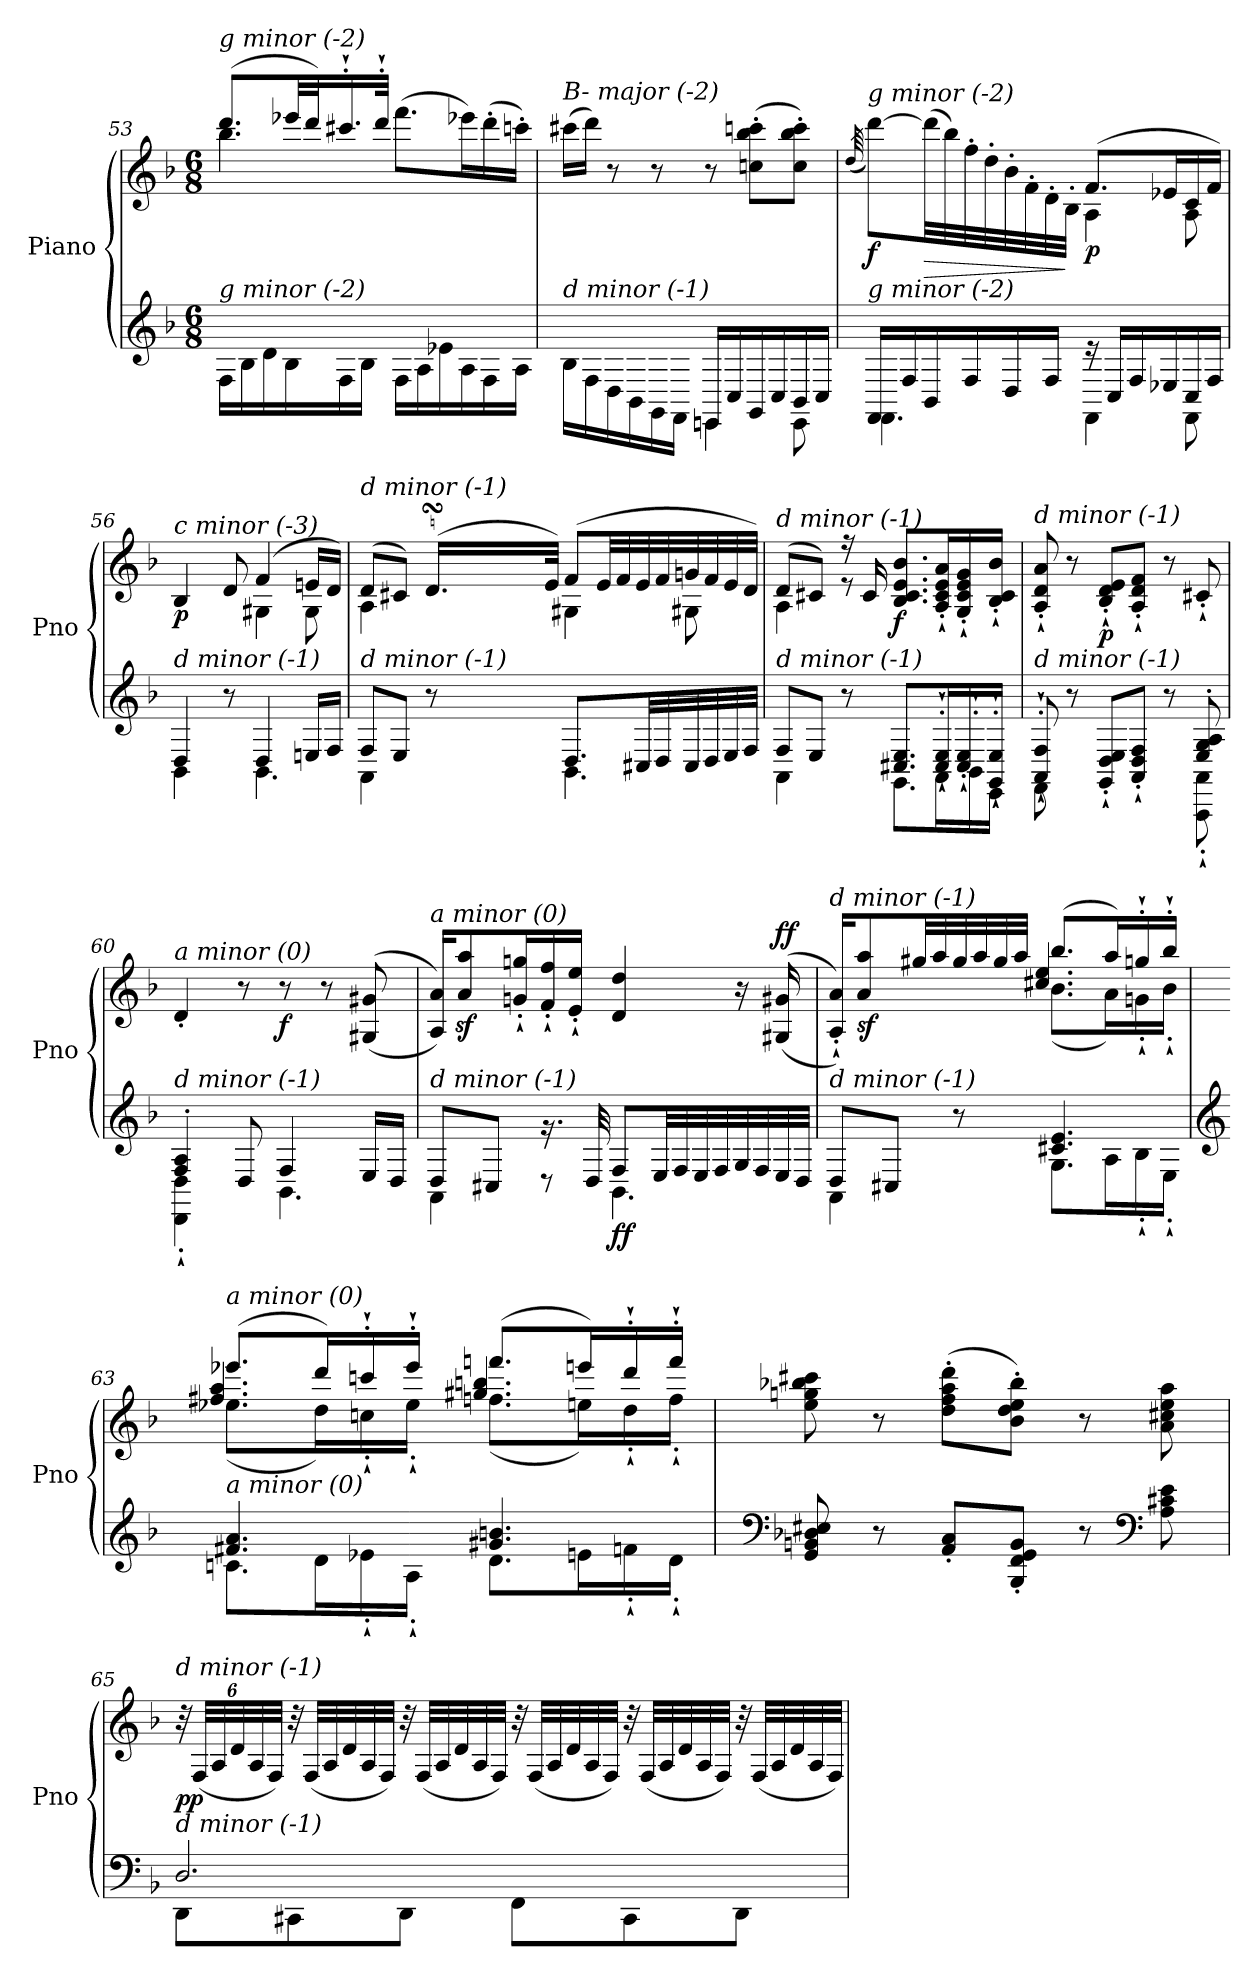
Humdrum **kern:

**kern	**kern	**dynam
*part1	*part1	*part1
*staff2	*staff1	*staff1/2
*I"Piano	*	*
*I'Pno	*	*
!!LO:LB:g=z
*clefG2	*clefG2	*
*k[b-]	*k[b-]	*
*M6/8	*M6/8	*
=53	=53	=53
*^	*^	*
!	!	!LO:TX:i:t=g minor (-2)	!	!
!LO:TX:i:t=g minor (-2)	!	!	!	!
4.ryy	16F\LL	(>8.ddd/L	4.bb-\	.
.	16B-\	.	.	.
.	16d\	.	.	.
.	16B-\	32eee-X/LL	.	.
.	.	32ddd/J)	.	.
.	16F\	16.ccc#X`'/	.	.
.	16B-\JJ	.	.	.
.	.	32ddd`'/JJk	.	.
4.ryy	16F\LL	(>8.fff\L	4.ryy	.
.	16A\	.	.	.
.	16e-X\	.	.	.
.	16A\	16eee-X\L)	.	.
.	16F\	(>16ddd'\	.	.
.	16A\JJ	16cccn'\JJ)	.	.
=54	=54	=54	=54	=54
!	!	!LO:TX:i:t=B- major (-2)	!	!
!LO:TX:i:t=d minor (-1)	!	!	!	!
16B-\LL	4.ryy	(16ccc#X\LL	4.ryy	.
16F\	.	16ddd\JJ)	.	.
16D\	.	8r	.	.
16BB-\	.	.	.	.
16GG\	.	8r	.	.
16FF\JJ	.	.	.	.
16EEn/LL	4EEn\	8r	4.ryy	.
16C/	.	.	.	.
!	!	!	!	!LO:DY:b
16GG/	.	(8ccn\' 8bb-\' 8cccn\'L	.	other-dynamics
16C/	.	.	.	.
16BB-/	8EE\	8cc\' 8bb-\' 8ccc\'J)	.	.
16C/JJ	.	.	.	.
*v	*v	*	*	*
=55	=55	=55	=55
.	(>64qdd/	.	.
*^	*	*	*
*	*^	*	*	*
!	!	!	!LO:TX:i:t=g minor (-2)	!	!
!LO:TX:i:t=g minor (-2)	!	!	!	!	!
!	!	!	!	!	!LO:DY:b
4.ryy	16FF/LL	4.FF\	[8ddd\L)	4.ryy	f
.	16F/	.	.	.	.
!	!	!	!	!	!LO:HP:b
.	16BB-/	.	(>32ddd\LL]	.	>
.	.	.	32bb-\)	.	.
.	16F/	.	32ff'\	.	.
.	.	.	32dd'\	.	.
.	16D/	.	32b-'\	.	.
.	.	.	32f'\	.	.
.	16F/JJ	.	32d'\	.	.
.	.	.	32B-'\JJJ	.	]
!	!	!	!	!	!LO:DY:b
4.ryy	16re	4FF\	(>8.f/L	4A\	p
.	16C/LL	.	.	.	.
.	16F/	.	.	.	.
.	16E-X/	.	16e-X/L	.	.
.	16C/	8FF\	16c/	8A\	.
.	16F/JJ	.	16f/JJ)	.	.
!!LO:LB:g=z
=56	=56	=56	=56	=56	=56
*	*	*	*	*^	*
!	!	!	!LO:TX:i:t=c minor (-3)	!	!	!
!LO:TX:i:t=d minor (-1)	!	!	!	!	!	!
!	!	!	!	!	!	!LO:DY:b
4.ryy	4D/	4BB-\	4B-/	4.ryy	4ryy	p
.	8r	8ryy	8d/	.	8ryy	.
4.ryy	4D/	4.BB-\	(>4f/	4G#X\	4.ryy	.
.	16En/LL	.	16en/LL	8G#\	.	.
.	16F/JJ	.	16d/JJ)	.	.	.
=57	=57	=57	=57	=57	=57	=57
!	!	!	!LO:TX:i:t=d minor (-1)	!	!	!
!LO:TX:i:t=d minor (-1)	!	!	!	!	!	!
4ryy	8F/L	4AA\	(8d/L	4A\	4ryy	.
.	8E/J	.	8c#X/J)	.	.	.
32ryy	8r	8ryy	(16.dsSSS/LL	32ryy	8ryy	.
*	*	*	*	*Xtuplet	*	*
4...ryy	.	.	.	96eyy	.	.
.	.	.	.	96dyy	.	.
.	.	.	.	96c#Xyy	.	.
.	.	.	.	16dyy	.	.
.	.	.	32e/JJk)	.	.	.
!	!	!	!	!	!	!LO:DY:b
.	8.D/L	4.BB-\	(>8f/L	4G#X\	4.ryy	other-dynamics
.	.	.	32e/LL	.	.	.
.	.	.	32f/	.	.	.
.	32C#X/LL	.	32e/	.	.	.
.	32D/	.	32f/	.	.	.
.	32C#/	.	32gn/	8G#X\	.	.
.	32D/	.	32f/	.	.	.
.	32E/	.	32e/	.	.	.
.	32F/JJJ	.	32d/JJJ)	.	.	.
=58	=58	=58	=58	=58	=58	=58
!	!	!	!LO:TX:i:t=d minor (-1)	!	!	!
!LO:TX:i:t=d minor (-1)	!	!	!	!	!	!
4.ryy	8F/L	4AA\	(>8d/L	4A\	4ryy	.
.	8E/J	.	8c#X/J)	.	.	.
.	8r	8ryy	16r	8re	8ryy	.
.	.	.	16c#/	.	.	.
!	!	!	!	!	!	!LO:DY:b
4.ryy	8.C#X/ 8.E/L	8.GG\L	8.B-/ 8.c#/ 8.e/ 8.b-/L	4.ryy	4.ryy	f
.	16C#/`' 16E/`'L	16AA`'\L	16A/`' 16c#/`' 16e/`' 16a/`'L	.	.	.
.	16C#/`' 16E/`'	16BB-`'\	16G/`' 16c#/`' 16e/`' 16g/`'	.	.	.
.	16GG/`' 16E/`'JJ	16EE`'\JJ	16B-/`' 16c#/`' 16b-/`'JJ	.	.	.
=59	=59	=59	=59	=59	=59	=59
!	!	!	!LO:TX:i:t=d minor (-1)	!	!	!
!LO:TX:i:t=d minor (-1)	!	!	!	!	!	!
2ryy	8AA/`' 8F/`'	8FF`'\	8A/`' 8d/`' 8a/`'	2ryy	8ryy	.
.	8r	2ryy	8r	.	2ryy	.
!	!	!	!	!	!	!LO:DY:b
.	8GG/`' 8D/`' 8E/`'L	.	8B-/`' 8d/`' 8e/`'L	.	.	p
.	8AA/`' 8D/`' 8F/`'J	.	8A/`' 8d/`' 8f/`'J	.	.	.
8ryy	8r	.	8r	8ryy	.	.
8E/' 8G/' 8A/'	8AAA\`' 8AA\`'	8ryy	8c#X`'/	8ryy	8ryy	.
!!LO:PB:g=z	!!	!!
=60	=60	=60	=60	=60	=60	=60
!	!	!	!LO:TX:i:t=a minor (0)	!	!	!
!LO:TX:i:t=d minor (-1)	!	!	!	!	!	!
4F/' 4A/'	4DD\`' 4D\`'	4.ryy	4d'/	4ryy	4.ryy	.
2ryy	8D/	.	8r	2ryy	.	.
!	!	!	!	!	!	!LO:DY:b
.	4F/	4.BB-\	8r	.	4.ryy	f
.	.	.	8r	.	.	.
.	16E/LL	.	(>(8G#X/ 8g#X/	.	.	.
.	16D/JJ	.	.	.	.	.
*	*v	*v	*	*	*	*
*	*	*v	*v	*v	*
=61	=61	=61	=61
!	!	!LO:TX:i:t=a minor (0)	!
!LO:TX:i:t=d minor (-1)	!	!	!
8D/L	4AA\	16A/ 16a/KL))	.
.	.	8a/z< 8aa/z<	.
8C#X/J	.	.	.
.	.	16gn/`' 16ggn/`'L	.
16.rg	8r	16f/`' 16ff/`'	.
.	.	16e/`' 16ee/`'JJ	.
32D/	.	.	.
!	!	!	!LO:DY:b=2
8F/L	4.BB-\	4d/ 4dd/	ff
32E/LL	.	.	.
32F/	.	.	.
32E/	.	.	.
32F/	.	.	.
32G/	.	16r	.
32F/	.	.	.
!	!	!	!LO:DY:a
32E/	.	(>(16G#X/ 16g#X/	ff
32D/JJJ	.	.	.
=62	=62	=62	=62
*^	*	*^	*
*	*	*^	*	*^	*
*	*	*	*	*	*	*^	*
!	!	!	!	!LO:TX:i:t=d minor (-1)	!	!	!	!
!LO:TX:i:t=d minor (-1)	!	!	!	!	!	!	!	!
4.ryy	4.ryy	8D/L	4AA\	16A/`' 16a/`'KL))	4.ryy	4.ryy	4ryy	.
!	!	!	!	!	!	!	!	!LO:DY:b
.	.	.	.	8a/ 8aa/	.	.	.	sf
.	.	8C#X/J	.	.	.	.	.	.
.	.	.	.	32gg#X/LL	.	.	.	.
.	.	.	.	32aa/	.	.	.	.
.	.	8r	8ryy	32gg#/	.	.	8ryy	.
.	.	.	.	32aa/	.	.	.	.
.	.	.	.	32gg#/	.	.	.	.
.	.	.	.	32aa/JJJ	.	.	.	.
!	!	!	!	!	!	!	!	!LO:DY:b
4.ryy	4.ryy	4.c#X/ 4.e/	8.G\L	(>8.bb-/L	(8.b-\L	4.cc#X/ 4.ee/	4.ryy	other-dynamics
.	.	.	16A\L	16aa/L)	16a\L)	.	.	.
.	.	.	16B-`'\	16ggn`'/	16gn`'\	.	.	.
.	.	.	16E`'\JJ	16bb-`'/JJ	16b-`'\JJ	.	.	.
*v	*v	*v	*v	*	*	*	*	*
*	*v	*v	*v	*v	*
!!LO:LB:g=z
=63	=63	=63
*clefG2	*	*
*^	*^	*
*	*^	*	*^	*
*	*	*^	*	*	*	*
!	!	!	!	!LO:TX:i:t=a minor (0)	!	!	!
!LO:TX:i:t=a minor (0)	!	!	!	!	!	!	!
!	!	!	!	!	!	!	!LO:DY:a=2
*	*v	*v	*v	*	*	*	*
4.f#X/ 4.a/	8.cn\L	(>8.eee-X/L	(8.ee-X\L	4.ff#X/ 4.aa/	other-dynamics
.	16d\L	16ddd/L)	16dd\L)	.	.
.	16e-X`'\	16cccn`'/	16ccn`'\	.	.
.	16A`'\JJ	16eee-`'/JJ	16ee-`'\JJ	.	.
!	!	!	!	!	!LO:DY:a=2
4.g#X/ 4.bn/	8.d\L	(>8.fffn/L	(8.ffn\L	4.gg#X/ 4.bbn/	other-dynamics
.	16en\L	16eeen/L)	16een\L)	.	.
.	16fn`'\	16ddd`'/	16dd`'\	.	.
.	16d`'\JJ	16fff`'/JJ	16ff`'\JJ	.	.
*	*	*	*v	*v	*
=64	=64	=64	=64	=64
!	!	!LO:TX:i:t=d minor (-1)	!	!
!LO:TX:i:t=d minor (-1)	!	!	!	!
*v	*v	*	*	*
*	*v	*v	*
8e/ 8gn/ 8b-X/ 8cc#X/	8ee\ 8ggn\ 8bb-X\ 8ccc#X\	.
8r	8r	.
8f/' 8a/'L	(8dd\' 8ff\' 8aa\' 8ddd\'L	.
8G/' 8d/' 8e/' 8g/'J	8b-\' 8dd\' 8ee\' 8bb-\'J)	.
8r	8r	.
*clefF4	*	*
8A\ 8c#X\ 8e\	8a\ 8cc#X\ 8ee\ 8aa\	.
!!LO:LB:g=z
=65	=65	=65
*^	*	*
*	*	*tuplet	*
*	*	*Xbrackettup	*
!	!	!LO:TX:i:t=d minor (-1)	!
!LO:TX:i:t=d minor (-1)	!	!	!
!	!	!	!LO:DY:b
2.D/	8DD\L	48r	pp
.	.	(48F/LLL	.
.	.	48A/	.
.	.	48d/	.
.	.	48A/	.
.	.	48F/JJJ)	.
*	*	*Xtuplet	*
.	8CC#X\	48r	.
.	.	(48F/LLL	.
.	.	48A/	.
.	.	48d/	.
.	.	48A/	.
.	.	48F/JJJ)	.
.	8DD\J	48r	.
.	.	(48F/LLL	.
.	.	48A/	.
.	.	48d/	.
.	.	48A/	.
.	.	48F/JJJ)	.
.	8FF\L	48r	.
.	.	(48F/LLL	.
.	.	48A/	.
.	.	48d/	.
.	.	48A/	.
.	.	48F/JJJ)	.
.	8CC#\	48r	.
.	.	(48F/LLL	.
.	.	48A/	.
.	.	48d/	.
.	.	48A/	.
.	.	48F/JJJ)	.
.	8DD\J	48r	.
.	.	(48F/LLL	.
.	.	48A/	.
.	.	48d/	.
.	.	48A/	.
.	.	48F/JJJ)	.
*v	*v	*	*
=	=	=
*-	*-	*-
